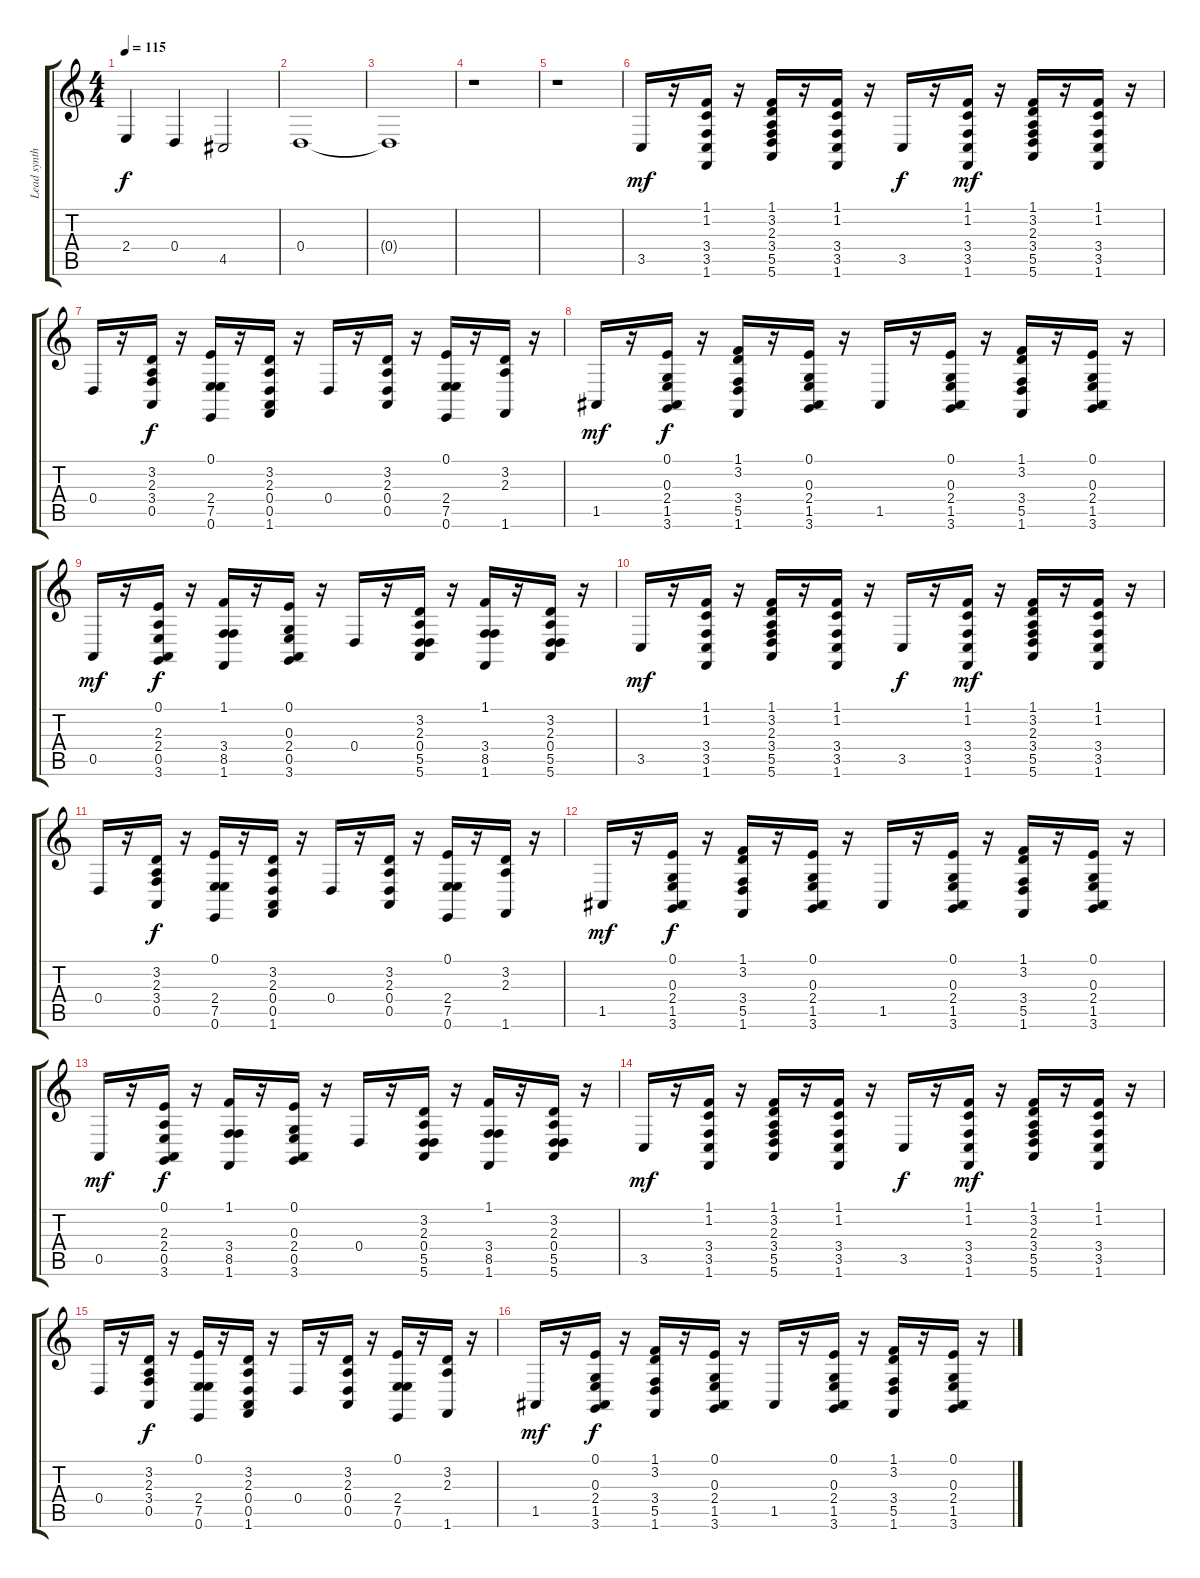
\track ("Lead synth" "Lead synth") {instrument churchorgan}
\staff {score tabs}
\tuning (E4 B3 G3 D3 A2 E2) {hide}
\ts (4 4)
\tempo 115
\clef g2
\ks c
2.4.4{dy f} 0.4.4 4.5.2 |
0.4.1 |
0.4{t}.1 |
r.1 |
r.1 |
3.5.16{dy mf} r.16 (1.1 1.2 3.4 3.5 1.6).16 r.16 (1.1 3.2 2.3 3.4 5.5 5.6).16 r.16 (1.1 1.2 3.4 3.5 1.6).16 r.16 3.5.16{dy f} r.16 (1.1 1.2 3.4 3.5 1.6).16{dy mf} r.16 (1.1 3.2 2.3 3.4 5.5 5.6).16 r.16 (1.1 1.2 3.4 3.5 1.6).16 r.16 |
0.4.16 r.16 (3.2 2.3 3.4 0.5).16{dy f} r.16 (0.1 2.4 7.5 0.6).16 r.16 (3.2 2.3 0.4 0.5 1.6).16 r.16 0.4.16 r.16 (3.2 2.3 0.4 0.5).16 r.16 (0.1 2.4 7.5 0.6).16 r.16 (3.2 2.3 1.6).16 r.16 |
1.5.16{dy mf} r.16 (0.1 0.3 2.4 1.5 3.6).16{dy f} r.16 (1.1 3.2 3.4 5.5 1.6).16 r.16 (0.1 0.3 2.4 1.5 3.6).16 r.16 1.5.16 r.16 (0.1 0.3 2.4 1.5 3.6).16 r.16 (1.1 3.2 3.4 5.5 1.6).16 r.16 (0.1 0.3 2.4 1.5 3.6).16 r.16 |
0.5.16{dy mf} r.16 (0.1 2.3 2.4 0.5 3.6).16{dy f} r.16 (1.1 3.4 8.5 1.6).16 r.16 (0.1 0.3 2.4 0.5 3.6).16 r.16 0.4.16 r.16 (3.2 2.3 0.4 5.5 5.6).16 r.16 (1.1 3.4 8.5 1.6).16 r.16 (3.2 2.3 0.4 5.5 5.6).16 r.16 |
3.5.16{dy mf} r.16 (1.1 1.2 3.4 3.5 1.6).16 r.16 (1.1 3.2 2.3 3.4 5.5 5.6).16 r.16 (1.1 1.2 3.4 3.5 1.6).16 r.16 3.5.16{dy f} r.16 (1.1 1.2 3.4 3.5 1.6).16{dy mf} r.16 (1.1 3.2 2.3 3.4 5.5 5.6).16 r.16 (1.1 1.2 3.4 3.5 1.6).16 r.16 |
0.4.16 r.16 (3.2 2.3 3.4 0.5).16{dy f} r.16 (0.1 2.4 7.5 0.6).16 r.16 (3.2 2.3 0.4 0.5 1.6).16 r.16 0.4.16 r.16 (3.2 2.3 0.4 0.5).16 r.16 (0.1 2.4 7.5 0.6).16 r.16 (3.2 2.3 1.6).16 r.16 |
1.5.16{dy mf} r.16 (0.1 0.3 2.4 1.5 3.6).16{dy f} r.16 (1.1 3.2 3.4 5.5 1.6).16 r.16 (0.1 0.3 2.4 1.5 3.6).16 r.16 1.5.16 r.16 (0.1 0.3 2.4 1.5 3.6).16 r.16 (1.1 3.2 3.4 5.5 1.6).16 r.16 (0.1 0.3 2.4 1.5 3.6).16 r.16 |
0.5.16{dy mf} r.16 (0.1 2.3 2.4 0.5 3.6).16{dy f} r.16 (1.1 3.4 8.5 1.6).16 r.16 (0.1 0.3 2.4 0.5 3.6).16 r.16 0.4.16 r.16 (3.2 2.3 0.4 5.5 5.6).16 r.16 (1.1 3.4 8.5 1.6).16 r.16 (3.2 2.3 0.4 5.5 5.6).16 r.16 |
3.5.16{dy mf} r.16 (1.1 1.2 3.4 3.5 1.6).16 r.16 (1.1 3.2 2.3 3.4 5.5 5.6).16 r.16 (1.1 1.2 3.4 3.5 1.6).16 r.16 3.5.16{dy f} r.16 (1.1 1.2 3.4 3.5 1.6).16{dy mf} r.16 (1.1 3.2 2.3 3.4 5.5 5.6).16 r.16 (1.1 1.2 3.4 3.5 1.6).16 r.16 |
0.4.16 r.16 (3.2 2.3 3.4 0.5).16{dy f} r.16 (0.1 2.4 7.5 0.6).16 r.16 (3.2 2.3 0.4 0.5 1.6).16 r.16 0.4.16 r.16 (3.2 2.3 0.4 0.5).16 r.16 (0.1 2.4 7.5 0.6).16 r.16 (3.2 2.3 1.6).16 r.16 |
1.5.16{dy mf} r.16 (0.1 0.3 2.4 1.5 3.6).16{dy f} r.16 (1.1 3.2 3.4 5.5 1.6).16 r.16 (0.1 0.3 2.4 1.5 3.6).16 r.16 1.5.16 r.16 (0.1 0.3 2.4 1.5 3.6).16 r.16 (1.1 3.2 3.4 5.5 1.6).16 r.16 (0.1 0.3 2.4 1.5 3.6).16 r.16
